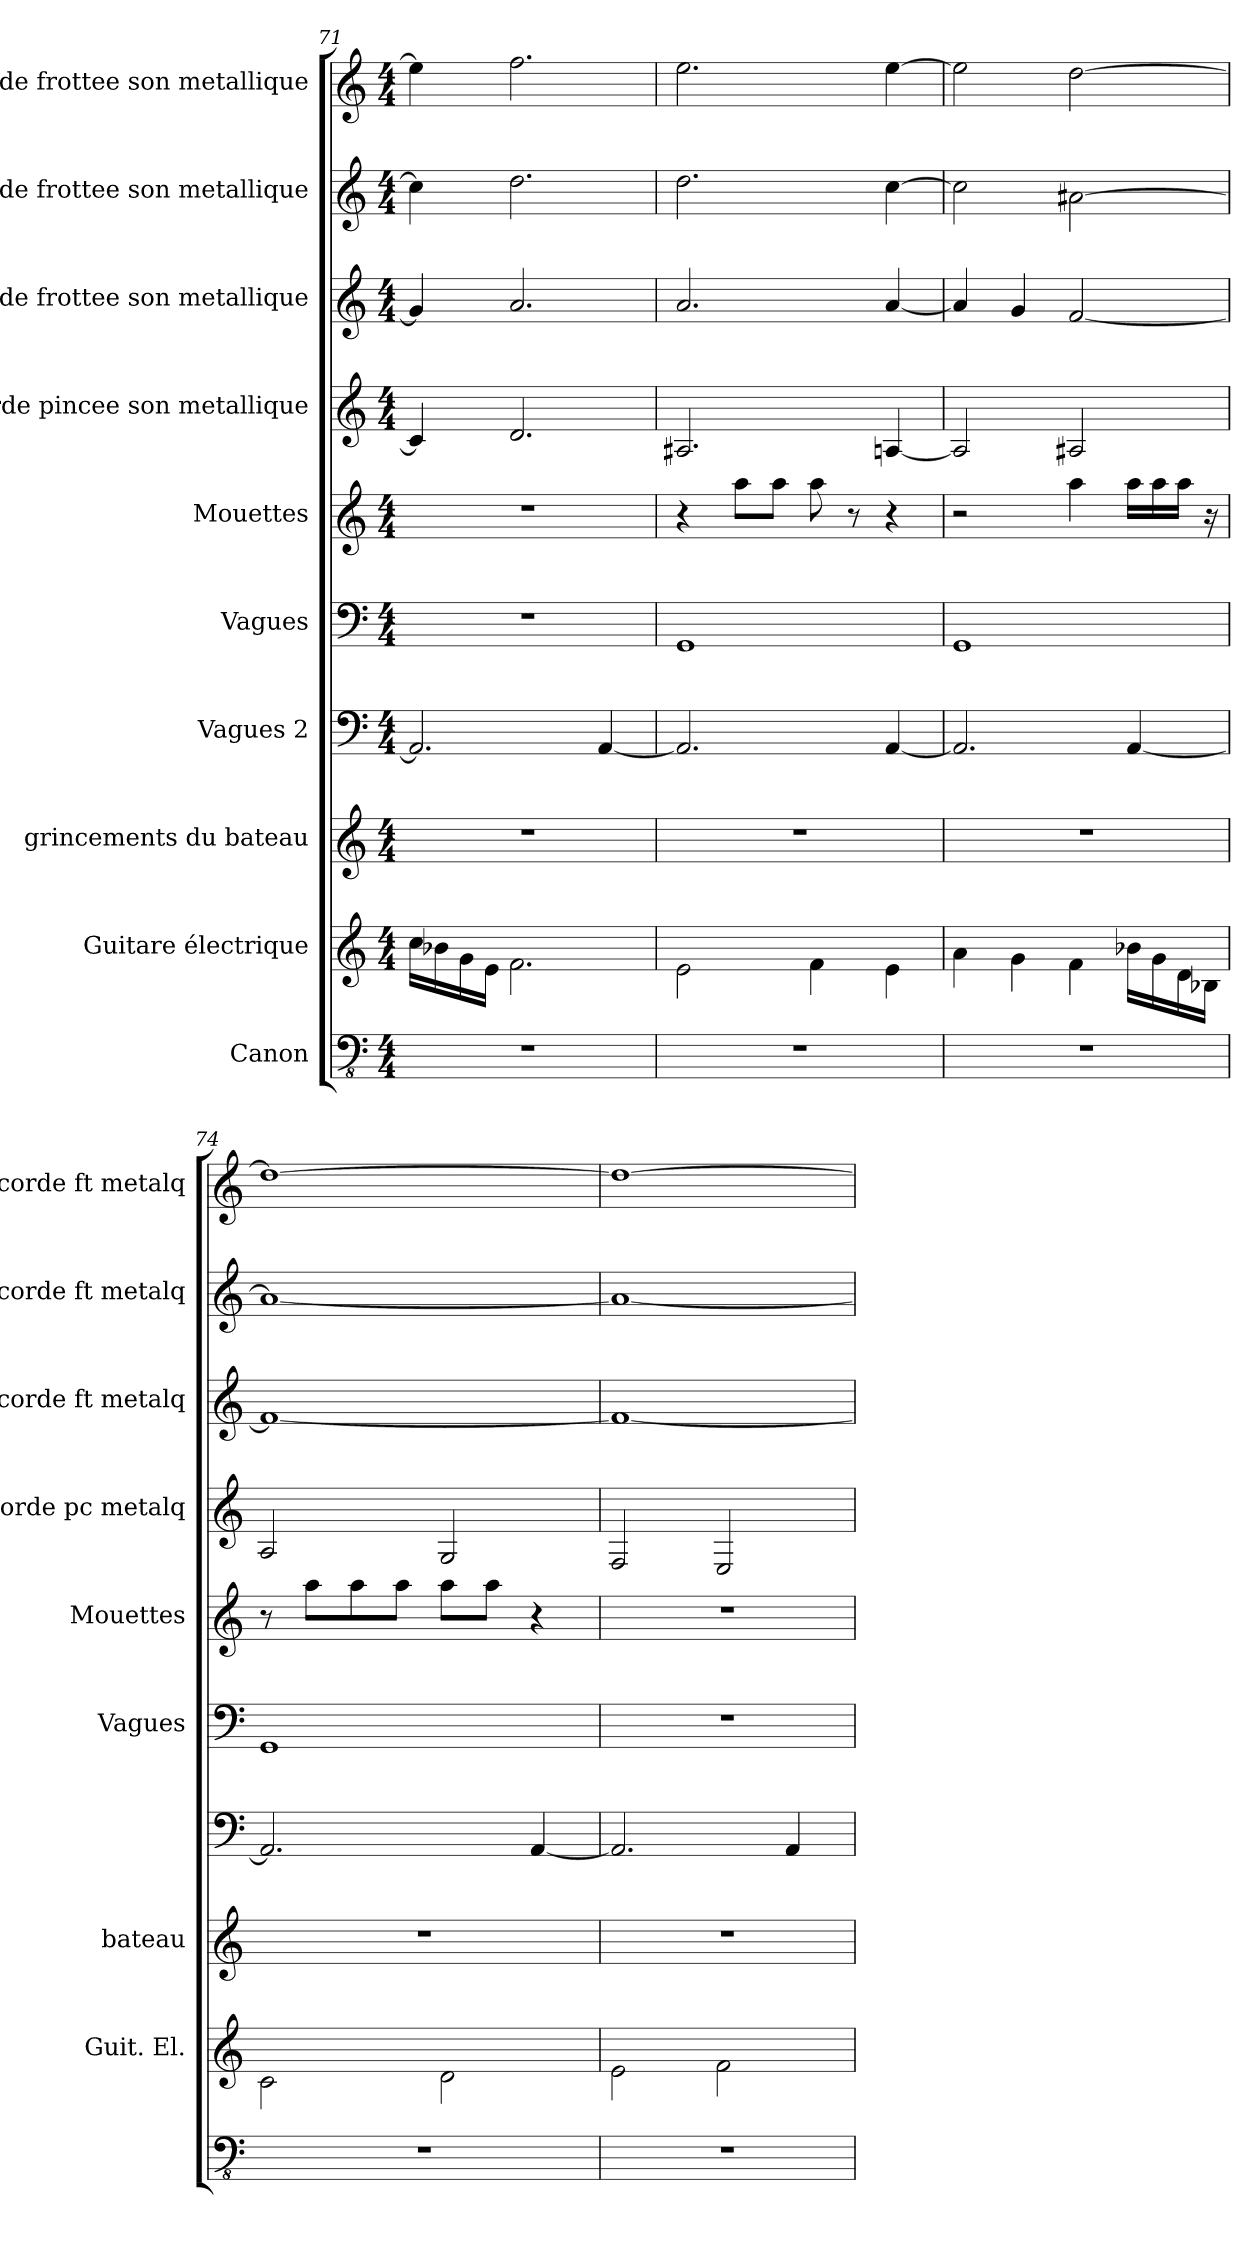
**kern	**kern	**kern	**kern	**kern	**kern	**kern	**kern	**kern	**kern
*part10	*part9	*part8	*part7	*part6	*part5	*part4	*part3	*part2	*part1
*staff10	*staff9	*staff8	*staff7	*staff6	*staff5	*staff4	*staff3	*staff2	*staff1
*I"Canon	*I"Guitare électrique	*I"grincements du bateau	*I"Vagues 2	*I"Vagues	*I"Mouettes	*I"corde pincee son metallique	*I"corde frottee son metallique	*I"corde frottee son metallique	*I"corde frottee  son metallique
*	*I'Guit. El.	*I'bateau	*	*I'Vagues	*I'Mouettes	*I'corde pc metalq	*I'corde ft metalq	*I'corde ft metalq	*I'corde ft metalq
*clefFv4	*clefG2	*clefG2	*clefF4	*clefF4	*clefG2	*clefG2	*clefG2	*clefG2	*clefG2
*k[]	*k[]	*k[]	*k[]	*k[]	*k[]	*k[]	*k[]	*k[]	*k[]
*M4/4	*M4/4	*M4/4	*M4/4	*M4/4	*M4/4	*M4/4	*M4/4	*M4/4	*M4/4
=71	=71	=71	=71	=71	=71	=71	=71	=71	=71
1r	16cc\LL	1r	2.AA/]	1r	1r	4c/]	4g/]	4cc\]	4ee\]
.	16b-X\	.	.	.	.	.	.	.	.
.	16g\	.	.	.	.	.	.	.	.
.	16e\JJ	.	.	.	.	.	.	.	.
.	2.f\	.	.	.	.	2.d/	2.a/	2.dd\	2.ff\
.	.	.	[4AA/	.	.	.	.	.	.
=72	=72	=72	=72	=72	=72	=72	=72	=72	=72
1r	2e\	1r	2.AA/]	1GG	4r	2.A#X/	2.a/	2.dd\	2.ee\
.	.	.	.	.	8aa\L	.	.	.	.
.	.	.	.	.	8aa\J	.	.	.	.
.	4f\	.	.	.	8aa\	.	.	.	.
.	.	.	.	.	8r	.	.	.	.
.	4e\	.	[4AA/	.	4r	[4An/	[4a/	[4cc\	[4ee\
=73	=73	=73	=73	=73	=73	=73	=73	=73	=73
1r	4a\	1r	2.AA/]	1GG	2r	2A/]	4a/]	2cc\]	2ee\]
.	4g\	.	.	.	.	.	4g/	.	.
.	4f\	.	.	.	4aa\	2A#X/	[2f/	[2a#X\	[2dd\
.	16b-X\LL	.	[4AA/	.	16aa\LL	.	.	.	.
.	16g\	.	.	.	16aa\	.	.	.	.
.	16d\	.	.	.	16aa\JJ	.	.	.	.
.	16B-X\JJ	.	.	.	16r	.	.	.	.
=74	=74	=74	=74	=74	=74	=74	=74	=74	=74
1r	2c\	1r	2.AA/]	1GG	8r	2A/	1f_	1a#_	1dd_
.	.	.	.	.	8aa\L	.	.	.	.
.	.	.	.	.	8aa\	.	.	.	.
.	.	.	.	.	8aa\J	.	.	.	.
.	2d\	.	.	.	8aa\L	2G/	.	.	.
.	.	.	.	.	8aa\J	.	.	.	.
.	.	.	[4AA/	.	4r	.	.	.	.
=75	=75	=75	=75	=75	=75	=75	=75	=75	=75
1r	2e\	1r	2.AA/]	1r	1r	2F/	1f_	1a#_	1dd_
.	2f\	.	.	.	.	2E/	.	.	.
.	.	.	4AA/	.	.	.	.	.	.
=	=	=	=	=	=	=	=	=	=
*-	*-	*-	*-	*-	*-	*-	*-	*-	*-
